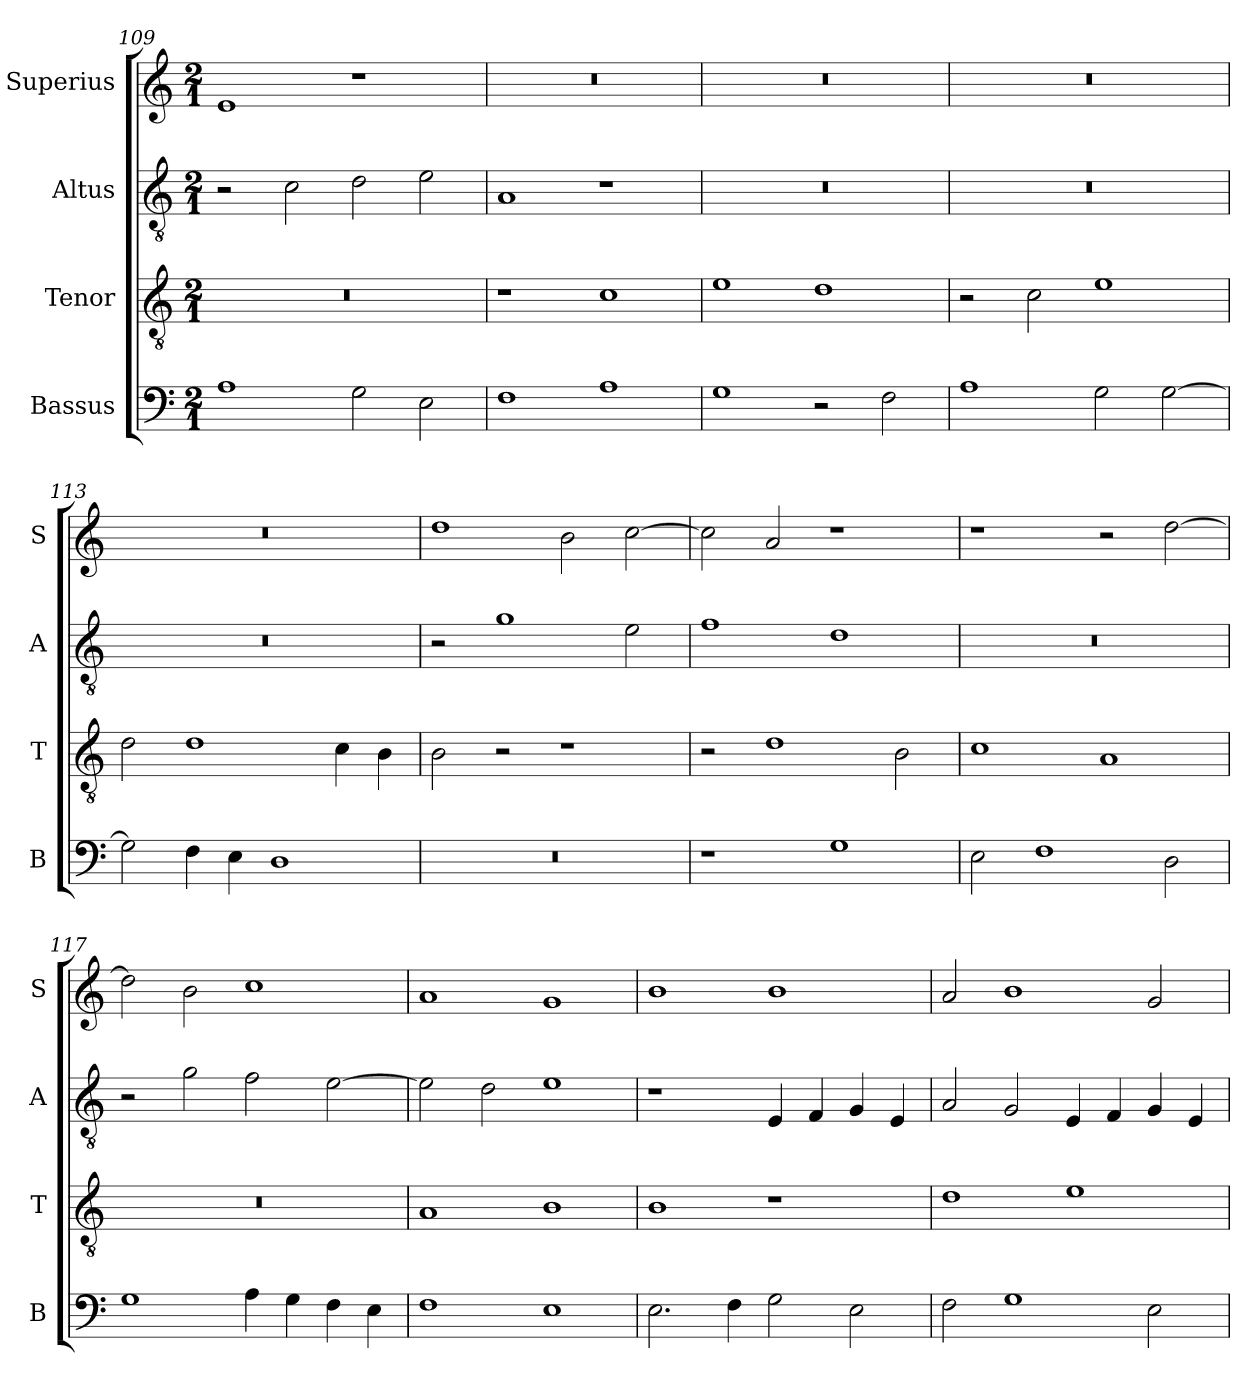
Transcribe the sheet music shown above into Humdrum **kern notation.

**kern	**kern	**kern	**kern
*part4	*part3	*part2	*part1
*staff4	*staff3	*staff2	*staff1
*I"Bassus	*I"Tenor	*I"Altus	*I"Superius
*I'B	*I'T	*I'A	*I'S
*clefF4	*clefGv2	*clefGv2	*clefG2
*k[]	*k[]	*k[]	*k[]
*C:	*C:	*C:	*C:
*M2/1	*M2/1	*M2/1	*M2/1
=109	=109	=109	=109
1A	0r	2r	1e
.	.	2c	.
2G	.	2d	1r
2E	.	2e	.
=110	=110	=110	=110
1F	1r	1A	0r
1A	1c	1r	.
=111	=111	=111	=111
1G	1e	0r	0r
2r	1d	.	.
2F	.	.	.
=112	=112	=112	=112
1A	2r	0r	0r
.	2c	.	.
2G	1e	.	.
[2G	.	.	.
=113	=113	=113	=113
2G]	2d	0r	0r
4F	1d	.	.
4E	.	.	.
1D	.	.	.
.	4c	.	.
.	4B	.	.
=114	=114	=114	=114
0r	2B	2r	1dd
.	2r	1g	.
.	1r	.	2b
.	.	2e	[2cc
=115	=115	=115	=115
1r	2r	1f	2cc]
.	1d	.	2a
1G	.	1d	1r
.	2B	.	.
=116	=116	=116	=116
2E	1c	0r	1r
1F	.	.	.
.	1A	.	2r
2D	.	.	[2dd
=117	=117	=117	=117
1G	0r	2r	2dd]
.	.	2g	2b
4A	.	2f	1cc
4G	.	.	.
4F	.	[2e	.
4E	.	.	.
=118	=118	=118	=118
1F	1A	2e]	1a
.	.	2d	.
1E	1B	1e	1g
=119	=119	=119	=119
2.E	1B	1r	1b
4F	.	.	.
2G	1r	4E	1b
.	.	4F	.
2E	.	4G	.
.	.	4E	.
=120	=120	=120	=120
2F	1d	2A	2a
1G	.	2G	1b
.	1e	4E	.
.	.	4F	.
2E	.	4G	2g
.	.	4E	.
=	=	=	=
*-	*-	*-	*-
